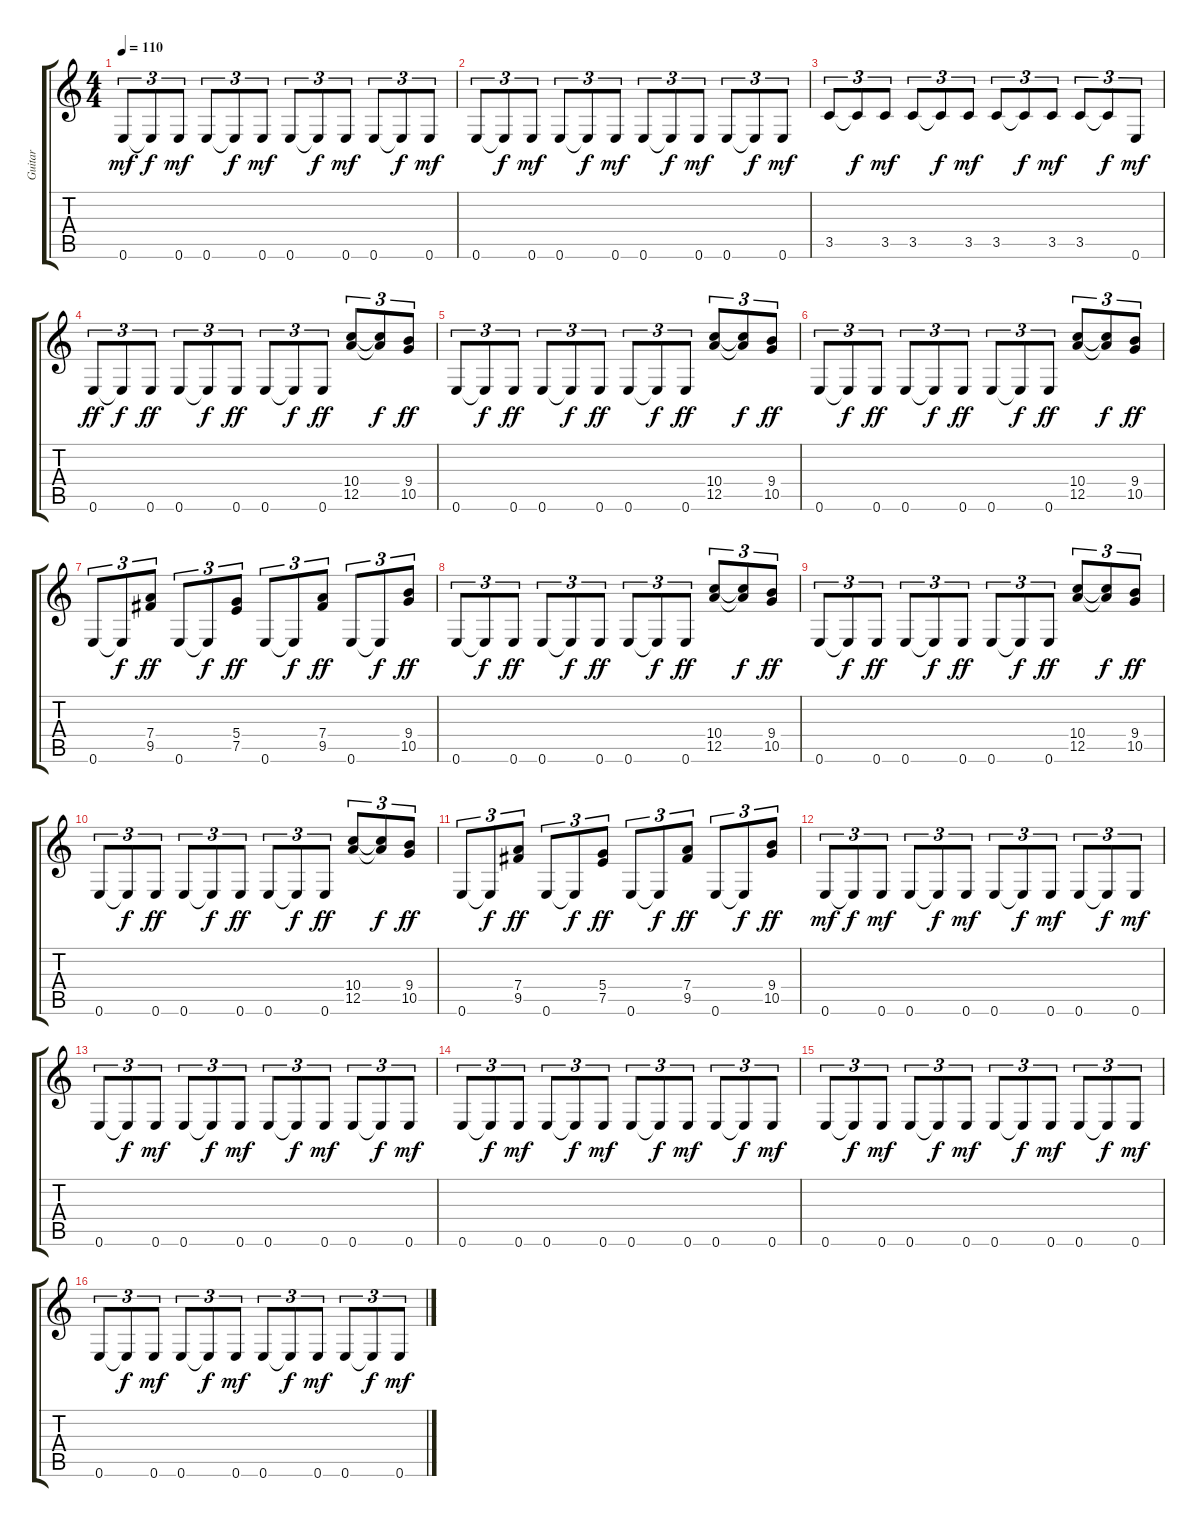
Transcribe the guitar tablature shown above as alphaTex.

\track ("Guitar" "Guitar") {instrument distortionguitar}
\staff {score tabs}
\tuning (E4 B3 G3 D3 A2 E2) {hide}
\ts (4 4)
\tempo 110
\clef g2
\ks c
0.6.8{tu (3 2) dy mf} 0.6{t}.8{tu (3 2) dy f} 0.6.8{tu (3 2) dy mf} 0.6.8{tu (3 2)} 0.6{t}.8{tu (3 2) dy f} 0.6.8{tu (3 2) dy mf} 0.6.8{tu (3 2)} 0.6{t}.8{tu (3 2) dy f} 0.6.8{tu (3 2) dy mf} 0.6.8{tu (3 2)} 0.6{t}.8{tu (3 2) dy f} 0.6.8{tu (3 2) dy mf} |
0.6.8{tu (3 2)} 0.6{t}.8{tu (3 2) dy f} 0.6.8{tu (3 2) dy mf} 0.6.8{tu (3 2)} 0.6{t}.8{tu (3 2) dy f} 0.6.8{tu (3 2) dy mf} 0.6.8{tu (3 2)} 0.6{t}.8{tu (3 2) dy f} 0.6.8{tu (3 2) dy mf} 0.6.8{tu (3 2)} 0.6{t}.8{tu (3 2) dy f} 0.6.8{tu (3 2) dy mf} |
3.5.8{tu (3 2)} 3.5{t}.8{tu (3 2) dy f} 3.5.8{tu (3 2) dy mf} 3.5.8{tu (3 2)} 3.5{t}.8{tu (3 2) dy f} 3.5.8{tu (3 2) dy mf} 3.5.8{tu (3 2)} 3.5{t}.8{tu (3 2) dy f} 3.5.8{tu (3 2) dy mf} 3.5.8{tu (3 2)} 3.5{t}.8{tu (3 2) dy f} 0.6.8{tu (3 2) dy mf} |
0.6.8{tu (3 2) dy ff} 0.6{t}.8{tu (3 2) dy f} 0.6.8{tu (3 2) dy ff} 0.6.8{tu (3 2)} 0.6{t}.8{tu (3 2) dy f} 0.6.8{tu (3 2) dy ff} 0.6.8{tu (3 2)} 0.6{t}.8{tu (3 2) dy f} 0.6.8{tu (3 2) dy ff} (10.4 12.5).8{tu (3 2)} (10.4{t} 12.5{t}).8{tu (3 2) dy f} (9.4 10.5).8{tu (3 2) dy ff} |
0.6.8{tu (3 2)} 0.6{t}.8{tu (3 2) dy f} 0.6.8{tu (3 2) dy ff} 0.6.8{tu (3 2)} 0.6{t}.8{tu (3 2) dy f} 0.6.8{tu (3 2) dy ff} 0.6.8{tu (3 2)} 0.6{t}.8{tu (3 2) dy f} 0.6.8{tu (3 2) dy ff} (10.4 12.5).8{tu (3 2)} (10.4{t} 12.5{t}).8{tu (3 2) dy f} (9.4 10.5).8{tu (3 2) dy ff} |
0.6.8{tu (3 2)} 0.6{t}.8{tu (3 2) dy f} 0.6.8{tu (3 2) dy ff} 0.6.8{tu (3 2)} 0.6{t}.8{tu (3 2) dy f} 0.6.8{tu (3 2) dy ff} 0.6.8{tu (3 2)} 0.6{t}.8{tu (3 2) dy f} 0.6.8{tu (3 2) dy ff} (10.4 12.5).8{tu (3 2)} (10.4{t} 12.5{t}).8{tu (3 2) dy f} (9.4 10.5).8{tu (3 2) dy ff} |
0.6.8{tu (3 2)} 0.6{t}.8{tu (3 2) dy f} (7.4 9.5).8{tu (3 2) dy ff} 0.6.8{tu (3 2)} 0.6{t}.8{tu (3 2) dy f} (5.4 7.5).8{tu (3 2) dy ff} 0.6.8{tu (3 2)} 0.6{t}.8{tu (3 2) dy f} (7.4 9.5).8{tu (3 2) dy ff} 0.6.8{tu (3 2)} 0.6{t}.8{tu (3 2) dy f} (9.4 10.5).8{tu (3 2) dy ff} |
0.6.8{tu (3 2)} 0.6{t}.8{tu (3 2) dy f} 0.6.8{tu (3 2) dy ff} 0.6.8{tu (3 2)} 0.6{t}.8{tu (3 2) dy f} 0.6.8{tu (3 2) dy ff} 0.6.8{tu (3 2)} 0.6{t}.8{tu (3 2) dy f} 0.6.8{tu (3 2) dy ff} (10.4 12.5).8{tu (3 2)} (10.4{t} 12.5{t}).8{tu (3 2) dy f} (9.4 10.5).8{tu (3 2) dy ff} |
0.6.8{tu (3 2)} 0.6{t}.8{tu (3 2) dy f} 0.6.8{tu (3 2) dy ff} 0.6.8{tu (3 2)} 0.6{t}.8{tu (3 2) dy f} 0.6.8{tu (3 2) dy ff} 0.6.8{tu (3 2)} 0.6{t}.8{tu (3 2) dy f} 0.6.8{tu (3 2) dy ff} (10.4 12.5).8{tu (3 2)} (10.4{t} 12.5{t}).8{tu (3 2) dy f} (9.4 10.5).8{tu (3 2) dy ff} |
0.6.8{tu (3 2)} 0.6{t}.8{tu (3 2) dy f} 0.6.8{tu (3 2) dy ff} 0.6.8{tu (3 2)} 0.6{t}.8{tu (3 2) dy f} 0.6.8{tu (3 2) dy ff} 0.6.8{tu (3 2)} 0.6{t}.8{tu (3 2) dy f} 0.6.8{tu (3 2) dy ff} (10.4 12.5).8{tu (3 2)} (10.4{t} 12.5{t}).8{tu (3 2) dy f} (9.4 10.5).8{tu (3 2) dy ff} |
0.6.8{tu (3 2)} 0.6{t}.8{tu (3 2) dy f} (7.4 9.5).8{tu (3 2) dy ff} 0.6.8{tu (3 2)} 0.6{t}.8{tu (3 2) dy f} (5.4 7.5).8{tu (3 2) dy ff} 0.6.8{tu (3 2)} 0.6{t}.8{tu (3 2) dy f} (7.4 9.5).8{tu (3 2) dy ff} 0.6.8{tu (3 2)} 0.6{t}.8{tu (3 2) dy f} (9.4 10.5).8{tu (3 2) dy ff} |
0.6.8{tu (3 2) dy mf} 0.6{t}.8{tu (3 2) dy f} 0.6.8{tu (3 2) dy mf} 0.6.8{tu (3 2)} 0.6{t}.8{tu (3 2) dy f} 0.6.8{tu (3 2) dy mf} 0.6.8{tu (3 2)} 0.6{t}.8{tu (3 2) dy f} 0.6.8{tu (3 2) dy mf} 0.6.8{tu (3 2)} 0.6{t}.8{tu (3 2) dy f} 0.6.8{tu (3 2) dy mf} |
0.6.8{tu (3 2)} 0.6{t}.8{tu (3 2) dy f} 0.6.8{tu (3 2) dy mf} 0.6.8{tu (3 2)} 0.6{t}.8{tu (3 2) dy f} 0.6.8{tu (3 2) dy mf} 0.6.8{tu (3 2)} 0.6{t}.8{tu (3 2) dy f} 0.6.8{tu (3 2) dy mf} 0.6.8{tu (3 2)} 0.6{t}.8{tu (3 2) dy f} 0.6.8{tu (3 2) dy mf} |
0.6.8{tu (3 2)} 0.6{t}.8{tu (3 2) dy f} 0.6.8{tu (3 2) dy mf} 0.6.8{tu (3 2)} 0.6{t}.8{tu (3 2) dy f} 0.6.8{tu (3 2) dy mf} 0.6.8{tu (3 2)} 0.6{t}.8{tu (3 2) dy f} 0.6.8{tu (3 2) dy mf} 0.6.8{tu (3 2)} 0.6{t}.8{tu (3 2) dy f} 0.6.8{tu (3 2) dy mf} |
0.6.8{tu (3 2)} 0.6{t}.8{tu (3 2) dy f} 0.6.8{tu (3 2) dy mf} 0.6.8{tu (3 2)} 0.6{t}.8{tu (3 2) dy f} 0.6.8{tu (3 2) dy mf} 0.6.8{tu (3 2)} 0.6{t}.8{tu (3 2) dy f} 0.6.8{tu (3 2) dy mf} 0.6.8{tu (3 2)} 0.6{t}.8{tu (3 2) dy f} 0.6.8{tu (3 2) dy mf} |
0.6.8{tu (3 2)} 0.6{t}.8{tu (3 2) dy f} 0.6.8{tu (3 2) dy mf} 0.6.8{tu (3 2)} 0.6{t}.8{tu (3 2) dy f} 0.6.8{tu (3 2) dy mf} 0.6.8{tu (3 2)} 0.6{t}.8{tu (3 2) dy f} 0.6.8{tu (3 2) dy mf} 0.6.8{tu (3 2)} 0.6{t}.8{tu (3 2) dy f} 0.6.8{tu (3 2) dy mf}
